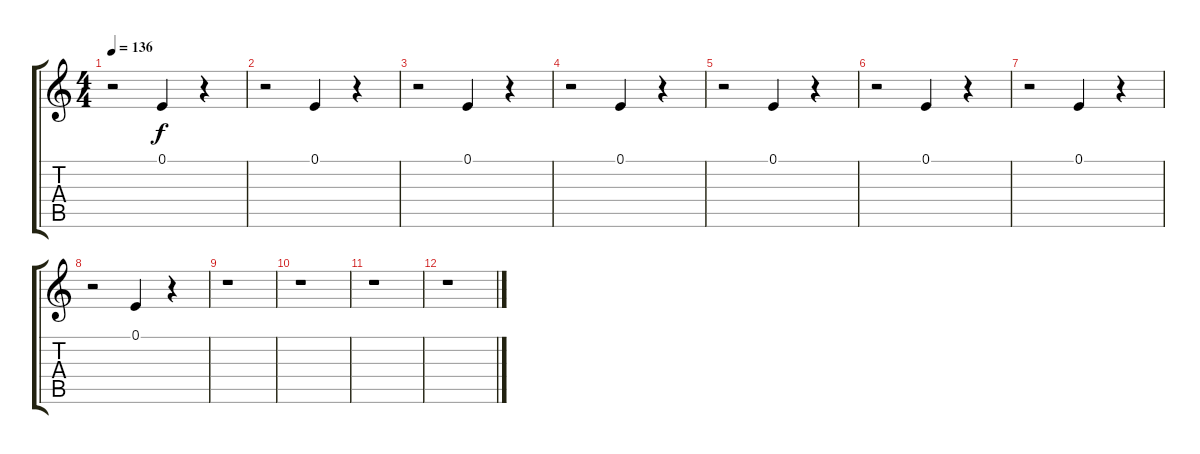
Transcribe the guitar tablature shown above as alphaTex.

\track "" {instrument reversecymbal}
\staff {score tabs}
\tuning (E4 B3 G3 D3 A2 E2) {hide}
\ts (4 4)
\tempo 136
\clef g2
\ks c
r.2{dy f} 0.1.4 r.4 |
r.2 0.1.4 r.4 |
r.2 0.1.4 r.4 |
r.2 0.1.4 r.4 |
r.2 0.1.4 r.4 |
r.2 0.1.4 r.4 |
r.2 0.1.4 r.4 |
r.2 0.1.4 r.4 |
r.1 |
r.1 |
r.1 |
r.1
